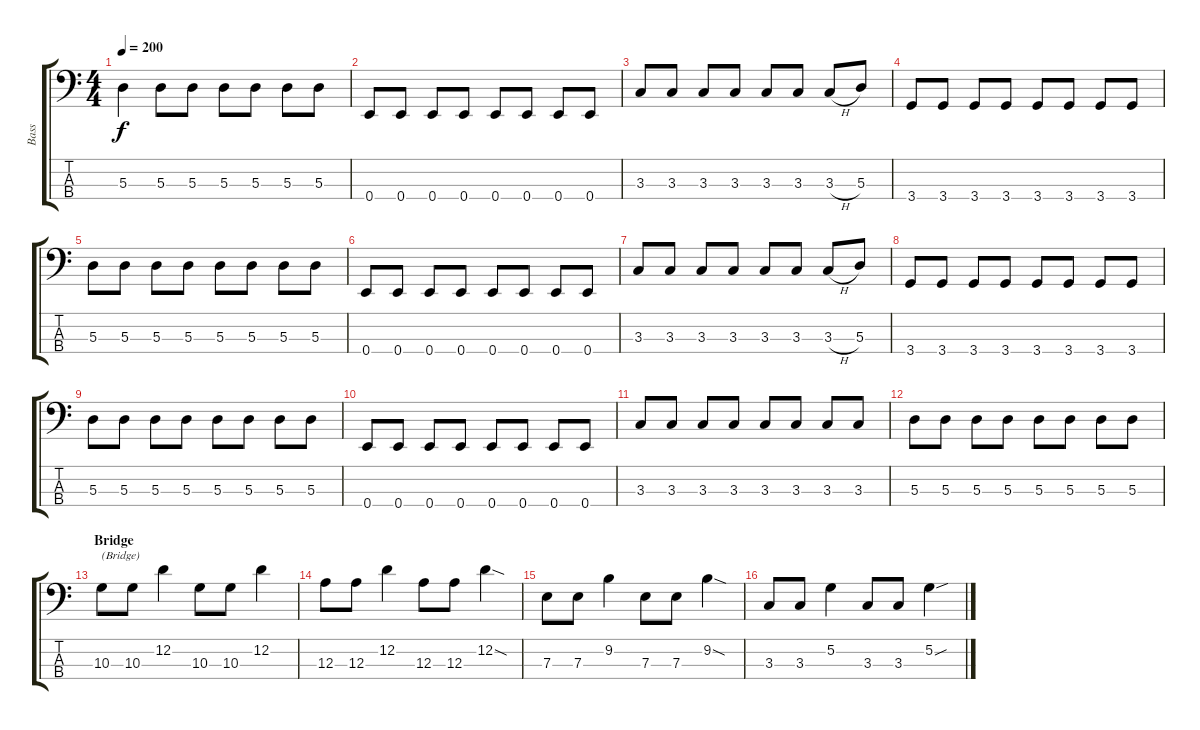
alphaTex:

\track ("Bass" "Bass") {instrument electricbasspick}
\staff {score tabs}
\tuning (G2 D2 A1 E1) {hide}
\ts (4 4)
\tempo 200
\clef f4
\ks c
5.3.4{dy f} 5.3.8 5.3.8 5.3.8 5.3.8 5.3.8 5.3.8 |
0.4.8 0.4.8 0.4.8 0.4.8 0.4.8 0.4.8 0.4.8 0.4.8 |
3.3.8 3.3.8 3.3.8 3.3.8 3.3.8 3.3.8 3.3{h}.8 5.3.8 |
3.4.8 3.4.8 3.4.8 3.4.8 3.4.8 3.4.8 3.4.8 3.4.8 |
5.3.8 5.3.8 5.3.8 5.3.8 5.3.8 5.3.8 5.3.8 5.3.8 |
0.4.8 0.4.8 0.4.8 0.4.8 0.4.8 0.4.8 0.4.8 0.4.8 |
3.3.8 3.3.8 3.3.8 3.3.8 3.3.8 3.3.8 3.3{h}.8 5.3.8 |
3.4.8 3.4.8 3.4.8 3.4.8 3.4.8 3.4.8 3.4.8 3.4.8 |
5.3.8 5.3.8 5.3.8 5.3.8 5.3.8 5.3.8 5.3.8 5.3.8 |
0.4.8 0.4.8 0.4.8 0.4.8 0.4.8 0.4.8 0.4.8 0.4.8 |
3.3.8 3.3.8 3.3.8 3.3.8 3.3.8 3.3.8 3.3.8 3.3.8 |
5.3.8 5.3.8 5.3.8 5.3.8 5.3.8 5.3.8 5.3.8 5.3.8 |
\section ("" "Bridge")
10.3.8{txt "(Bridge)"} 10.3.8 12.2.4 10.3.8 10.3.8 12.2.4 |
12.3.8 12.3.8 12.2.4 12.3.8 12.3.8 12.2{sod}.4 |
7.3.8 7.3.8 9.2.4 7.3.8 7.3.8 9.2{sod}.4 |
3.3.8 3.3.8 5.2.4 3.3.8 3.3.8 5.2{sou}.4
